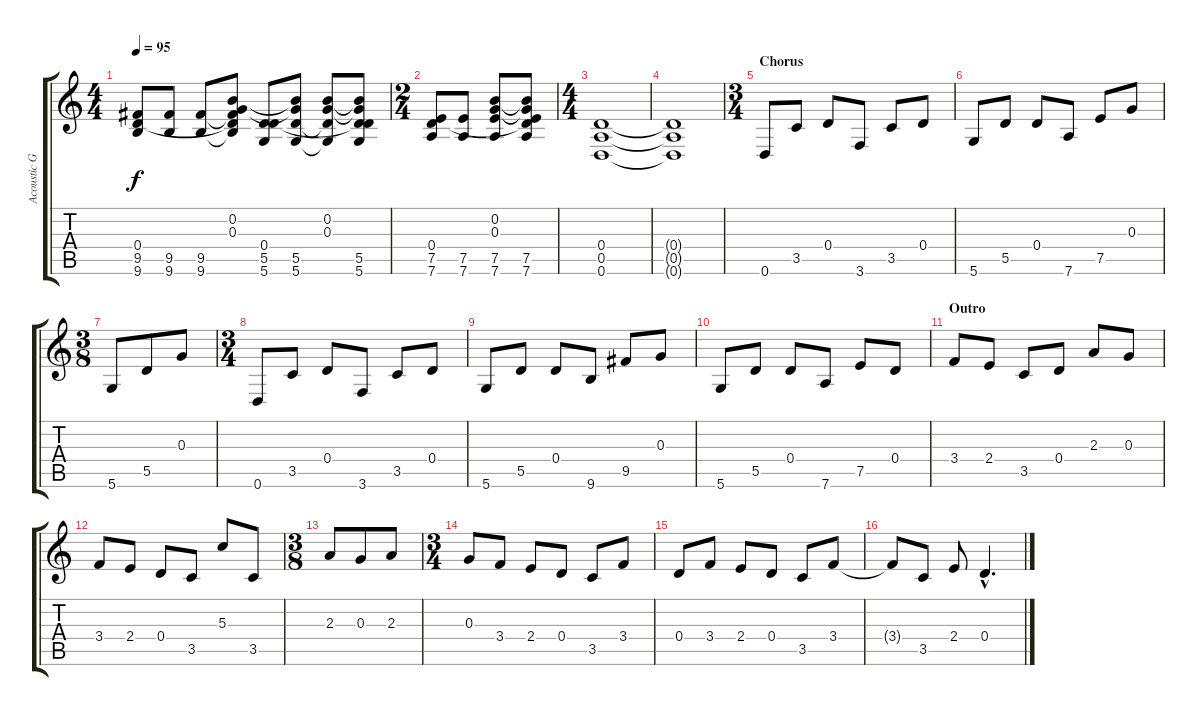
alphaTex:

\track ("Acoustic Guitar (Nylon)" "Acoustic G") {instrument acousticguitarnylon}
\staff {score tabs}
\tuning (E4 B3 G3 D3 A2 D2) {hide}
\ts (4 4)
\tempo 95
\clef g2
\ks c
(0.4 9.5 9.6).8{dy f} (9.5 9.6).8 (9.5 9.6).8 (0.2 0.3 0.4{t} 9.5{t} 9.6{t}).8 (0.4 5.5 5.6).8 (0.2{t} 0.3{t} 5.5 5.6).8 (0.2 0.3 5.5{t} 5.6{t}).8 (0.2{t} 0.3{t} 0.4{t} 5.5 5.6).8 |
\ts (2 4)
(0.4 7.5 7.6).8 (7.5 7.6).8 (0.2 0.3 7.5 7.6).8 (0.2{t} 0.3{t} 0.4{t} 7.5 7.6).8 |
\ts (4 4)
(0.4 0.5 0.6).1 |
(0.4{t} 0.5{t} 0.6{t}).1 |
\ts (3 4)
\section ("" "Chorus")
0.6.8 3.5.8 0.4.8 3.6.8 3.5.8 0.4.8 |
5.6.8 5.5.8 0.4.8 7.6.8 7.5.8 0.3.8 |
\ts (3 8)
5.6.8 5.5.8 0.3.8 |
\ts (3 4)
0.6.8 3.5.8 0.4.8 3.6.8 3.5.8 0.4.8 |
5.6.8 5.5.8 0.4.8 9.6.8 9.5.8 0.3.8 |
5.6.8 5.5.8 0.4.8 7.6.8 7.5.8 0.4.8 |
\section ("" "Outro")
3.4.8 2.4.8 3.5.8 0.4.8 2.3.8 0.3.8 |
3.4.8 2.4.8 0.4.8 3.5.8 5.3.8 3.5.8 |
\ts (3 8)
2.3.8 0.3.8 2.3.8 |
\ts (3 4)
0.3.8 3.4.8 2.4.8 0.4.8 3.5.8 3.4.8 |
0.4.8 3.4.8 2.4.8 0.4.8 3.5.8 3.4.8 |
3.4{t}.8 3.5.8 2.4.8 0.4{hac}.4{d}
